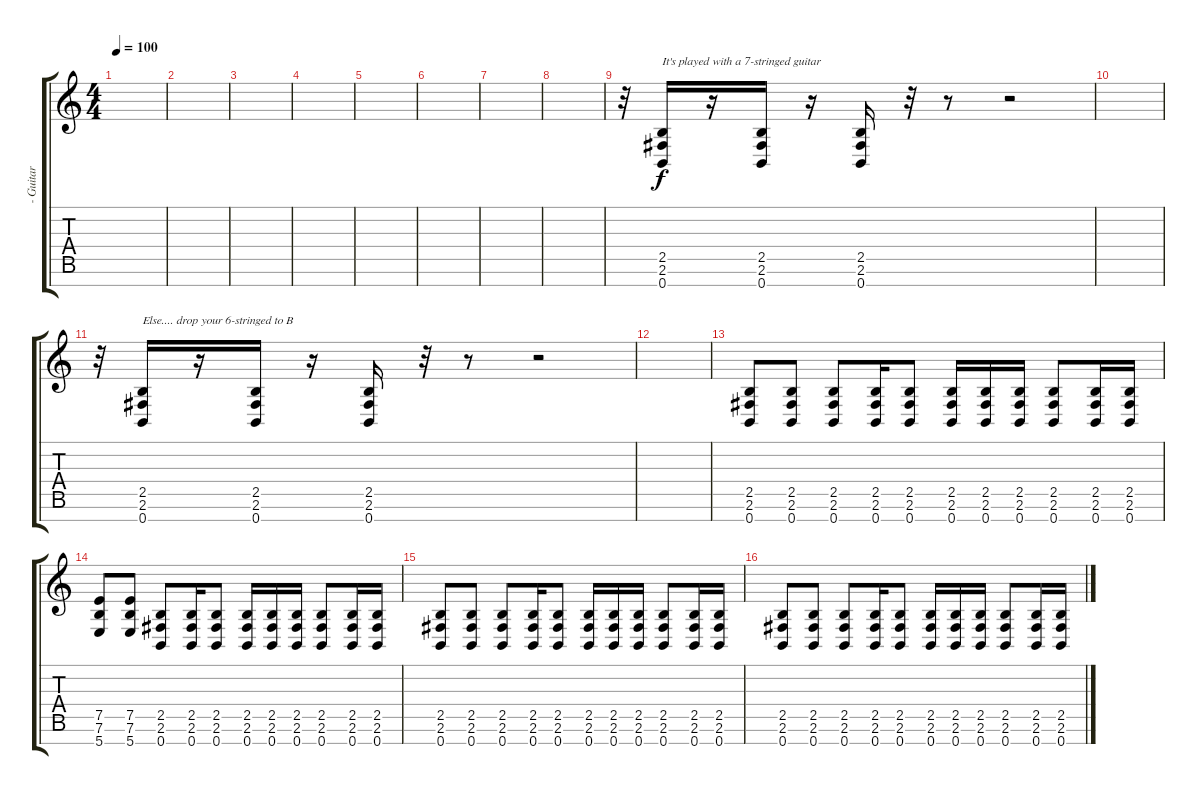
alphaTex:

\track ("- Guitar" "- Guitar") {instrument overdrivenguitar}
\staff {score tabs}
\tuning (E4 B3 G3 D3 A2 E2 B1) {hide}
\ts (4 4)
\tempo 100
\clef g2
\ks c
|
|
|
|
|
|
|
|
r.32 (2.5 2.6 0.7).16{txt "It's played with a 7-stringed guitar"} r.16 (2.5 2.6 0.7).16 r.16 (2.5 2.6 0.7).16 r.32 r.8 r.2 |
|
r.32 (2.5 2.6 0.7).16{txt "Else.... drop your 6-stringed to B"} r.16 (2.5 2.6 0.7).16 r.16 (2.5 2.6 0.7).16 r.32 r.8 r.2 |
|
(2.5 2.6 0.7).8 (2.5 2.6 0.7).8 (2.5 2.6 0.7).8 (2.5 2.6 0.7).16 (2.5 2.6 0.7).8 (2.5 2.6 0.7).16 (2.5 2.6 0.7).16 (2.5 2.6 0.7).16 (2.5 2.6 0.7).8 (2.5 2.6 0.7).16 (2.5 2.6 0.7).16 |
(7.5 7.6 5.7).8 (7.5 7.6 5.7).8 (2.5 2.6 0.7).8 (2.5 2.6 0.7).16 (2.5 2.6 0.7).8 (2.5 2.6 0.7).16 (2.5 2.6 0.7).16 (2.5 2.6 0.7).16 (2.5 2.6 0.7).8 (2.5 2.6 0.7).16 (2.5 2.6 0.7).16 |
(2.5 2.6 0.7).8 (2.5 2.6 0.7).8 (2.5 2.6 0.7).8 (2.5 2.6 0.7).16 (2.5 2.6 0.7).8 (2.5 2.6 0.7).16 (2.5 2.6 0.7).16 (2.5 2.6 0.7).16 (2.5 2.6 0.7).8 (2.5 2.6 0.7).16 (2.5 2.6 0.7).16 |
(2.5 2.6 0.7).8 (2.5 2.6 0.7).8 (2.5 2.6 0.7).8 (2.5 2.6 0.7).16 (2.5 2.6 0.7).8 (2.5 2.6 0.7).16 (2.5 2.6 0.7).16 (2.5 2.6 0.7).16 (2.5 2.6 0.7).8 (2.5 2.6 0.7).16 (2.5 2.6 0.7).16
